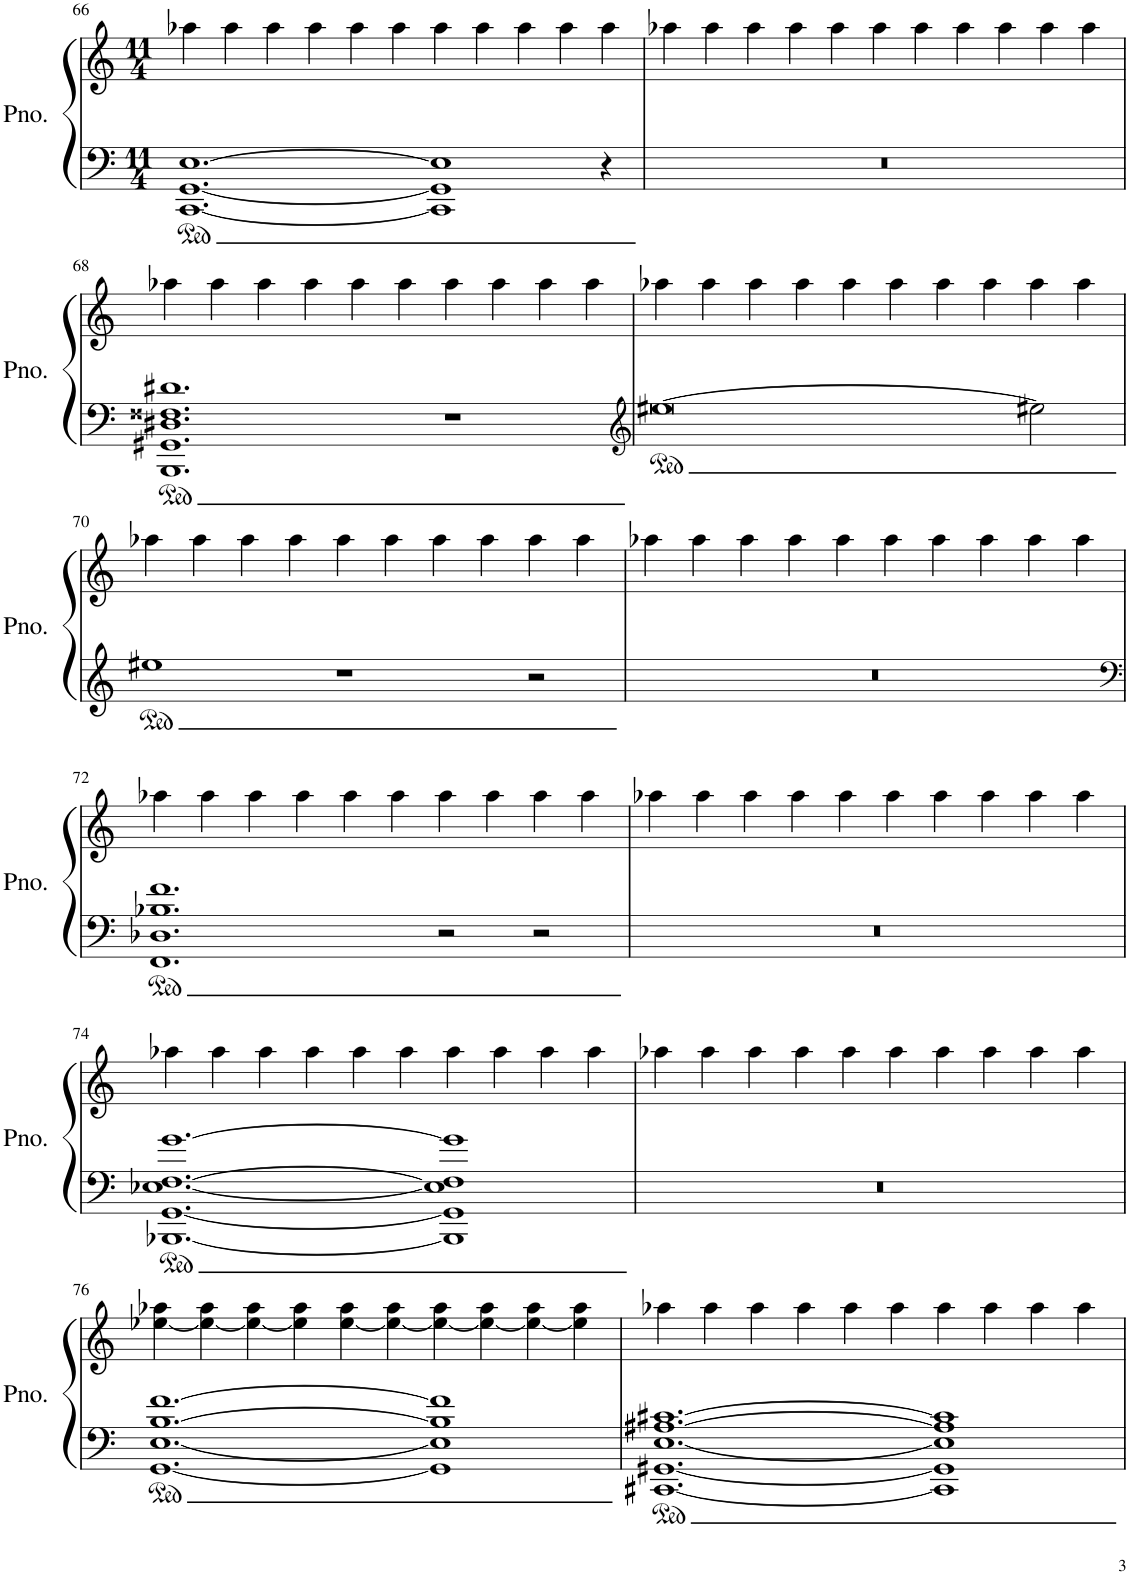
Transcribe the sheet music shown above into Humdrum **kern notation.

**kern	**kern
*part1	*part1
*staff2	*staff1
*I"Piano	*
*I'Pno.	*
!!LO:PB:g=z
*clefF4	*clefG2
*k[]	*k[]
*M11/4	*M11/4
=66	=66
[1.CC [1.GG [1.E	4aa-X\
.	4aa-\
.	4aa-\
.	4aa-\
.	4aa-\
.	4aa-\
1CC] 1GG] 1E]	4aa-\
.	4aa-\
.	4aa-\
.	4aa-\
4r	4aa-\
=67	=67
4%11r	4aa-X\
.	4aa-\
.	4aa-\
.	4aa-\
.	4aa-\
.	4aa-\
.	4aa-\
.	4aa-\
.	4aa-\
.	4aa-\
.	4aa-\
!!LO:LB:g=z
=68	=68
1.BBB 1.GG#X 1.D#X 1.F##X 1.d#X	4aa-X\
.	4aa-\
.	4aa-\
.	4aa-\
.	4aa-\
.	4aa-\
1r	4aa-\
.	4aa-\
.	4aa-\
.	4aa-\
=69	=69
*clefG2	*
[0ee#X	4aa-X\
.	4aa-\
.	4aa-\
.	4aa-\
.	4aa-\
.	4aa-\
.	4aa-\
.	4aa-\
2ee#X\]	4aa-\
.	4aa-\
!!LO:LB:g=z
=70	=70
1ee#X	4aa-X\
.	4aa-\
.	4aa-\
.	4aa-\
1r	4aa-\
.	4aa-\
.	4aa-\
.	4aa-\
2r	4aa-\
.	4aa-\
=71	=71
4%11r	4aa-X\
.	4aa-\
.	4aa-\
.	4aa-\
.	4aa-\
.	4aa-\
.	4aa-\
.	4aa-\
.	4aa-\
.	4aa-\
.	4ryy
!!LO:LB:g=z
=72	=72
*clefF4	*
1.FF 1.D-X 1.B-X 1.f	4aa-X\
.	4aa-\
.	4aa-\
.	4aa-\
.	4aa-\
.	4aa-\
2r	4aa-\
.	4aa-\
2r	4aa-\
.	4aa-\
=73	=73
4%11r	4aa-X\
.	4aa-\
.	4aa-\
.	4aa-\
.	4aa-\
.	4aa-\
.	4aa-\
.	4aa-\
.	4aa-\
.	4aa-\
.	4ryy
!!LO:LB:g=z
=74	=74
[1.BBB-X [1.GG [1.E-X [1.F [1.g	4aa-X\
.	4aa-\
.	4aa-\
.	4aa-\
.	4aa-\
.	4aa-\
1BBB-] 1GG] 1E-] 1F] 1g]	4aa-\
.	4aa-\
.	4aa-\
.	4aa-\
=75	=75
4%11r	4aa-X\
.	4aa-\
.	4aa-\
.	4aa-\
.	4aa-\
.	4aa-\
.	4aa-\
.	4aa-\
.	4aa-\
.	4aa-\
.	4ryy
!!LO:LB:g=z
=76	=76
[1.GG [1.E [1.B [1.f	[4ee-X\ 4aa-X\
.	4ee-\_ 4aa-\
.	4ee-\_ 4aa-\
.	4ee-\] 4aa-\
.	[4ee-\ 4aa-\
.	4ee-\_ 4aa-\
1GG] 1E] 1B] 1f]	4ee-\_ 4aa-\
.	4ee-\_ 4aa-\
.	4ee-\_ 4aa-\
.	4ee-\] 4aa-\
=77	=77
[1.CC#X [1.GG#X [1.E [1.A#X [1.c#X	4aa-X\
.	4aa-\
.	4aa-\
.	4aa-\
.	4aa-\
.	4aa-\
1CC#] 1GG#] 1E] 1A#] 1c#]	4aa-\
.	4aa-\
.	4aa-\
.	4aa-\
=	=
*-	*-
